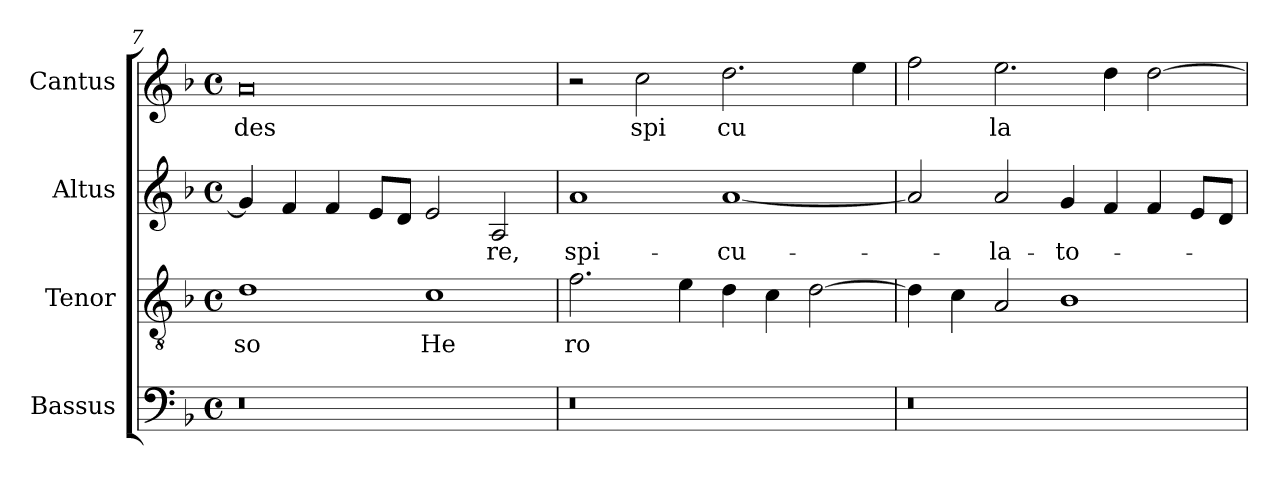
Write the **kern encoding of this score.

**kern	**kern	**text	**kern	**text	**kern	**text
*part4	*part3	*part3	*part2	*part2	*part1	*part1
*staff4	*staff3	*staff3	*staff2	*staff2	*staff1	*staff1
*I"Bassus	*I"Tenor	*	*I"Altus	*	*I"Cantus	*
!!LO:LB:g=z
*clefF4	*clefGv2	*	*clefG2	*	*clefG2	*
*k[b-]	*k[b-]	*	*k[b-]	*	*k[b-]	*
*F:	*F:	*	*F:	*	*F:	*
*M4/4	*M4/4	*	*M4/4	*	*M4/4	*
*met(c)	*met(c)	*	*met(c)	*	*met(c)	*
=7	=7	=7	=7	=7	=7	=7
!	!	!LO:LY:b:cj	!	!	!	!LO:LY:b:cj
0r	1d	-so	4g/]	.	0a	des
.	.	.	4f/	.	.	.
.	.	.	4f/	.	.	.
.	.	.	8e/L	.	.	.
.	.	.	8d/J	.	.	.
!	!	!LO:LY:b:cj	!	!	!	!
.	1c	He	2e/	.	.	.
!	!	!	!	!LO:LY:b:cj	!	!
.	.	.	2A/	-re,	.	.
=8	=8	=8	=8	=8	=8	=8
!	!	!LO:LY:b:cj	!	!LO:LY:b:cj	!	!
0r	2.f\	ro	1a	spi-	2r	.
!	!	!	!	!	!	!LO:LY:b:cj
.	.	.	.	.	2cc\	spi
.	4e\	.	.	.	.	.
!	!	!	!	!LO:LY:b:cj	!	!LO:LY:b:cj
.	4d\	.	[<1a	-cu-	2.dd\	cu
.	4c\	.	.	.	.	.
.	[>2d\	.	.	.	.	.
.	.	.	.	.	4ee\	.
=9	=9	=9	=9	=9	=9	=9
0r	4d\]	.	2a/]	.	2ff\	.
.	4c\	.	.	.	.	.
!	!	!	!	!LO:LY:b:cj	!	!LO:LY:b:cj
.	2A/	.	2a/	-la-	2.ee\	la
!	!	!	!	!LO:LY:b:cj	!	!
.	1B-	.	4g/	-to-	.	.
.	.	.	4f/	.	4dd\	.
.	.	.	4f/	.	[>2dd\	.
.	.	.	8e/L	.	.	.
.	.	.	8d/J	.	.	.
=	=	=	=	=	=	=
*-	*-	*-	*-	*-	*-	*-
